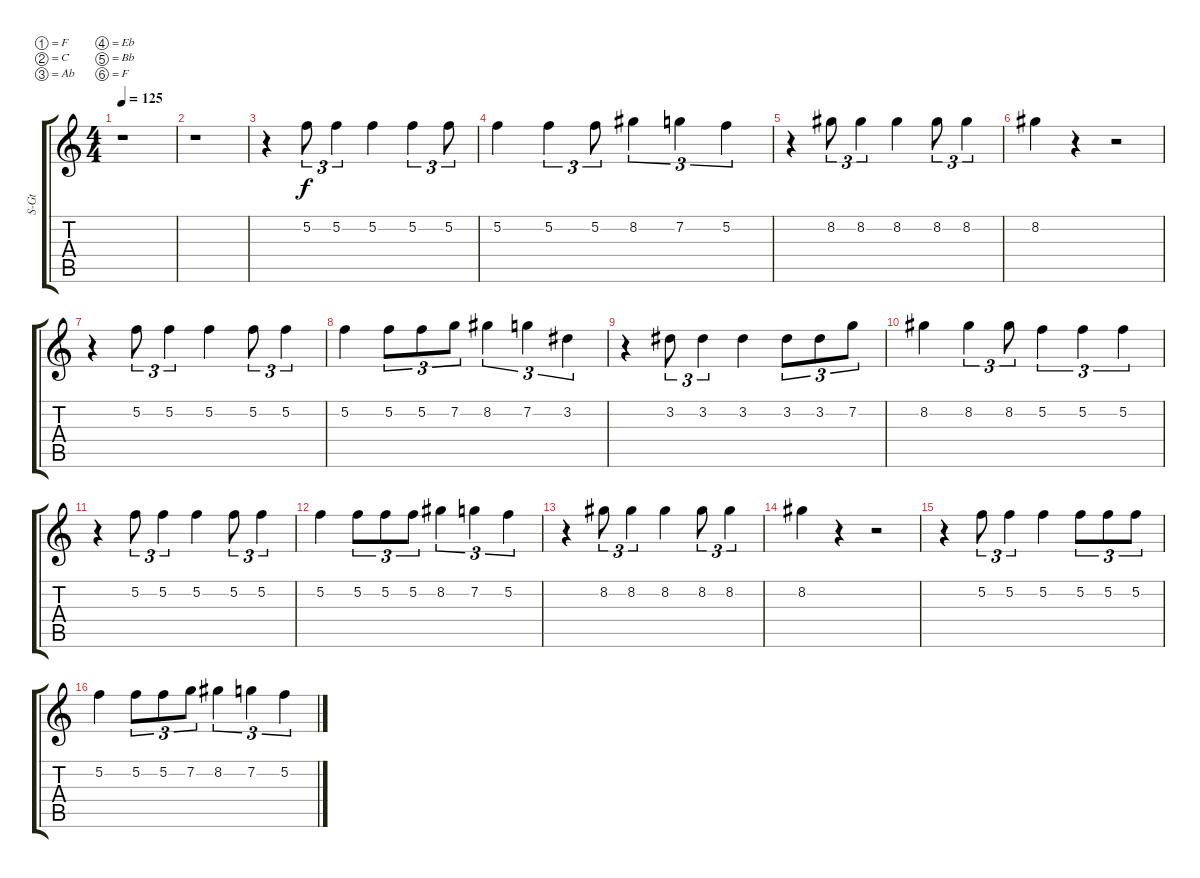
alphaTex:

\track ("Vocals" "S-Gt") {instrument honkytonkpiano}
\staff {score tabs}
\tuning (F4 C4 Ab3 Eb3 Bb2 F2)
\displaytranspose 12
\ts (4 4)
\tempo 125
\clef g2
\ks c
r.1{dy f} |
r.1 |
r.4 5.2.8{tu (3 2)} 5.2.4{tu (3 2)} 5.2.4 5.2.4{tu (3 2)} 5.2.8{tu (3 2)} |
5.2.4 5.2.4{tu (3 2)} 5.2.8{tu (3 2)} 8.2.4{tu (3 2)} 7.2.4{tu (3 2)} 5.2.4{tu (3 2)} |
r.4 8.2.8{tu (3 2)} 8.2.4{tu (3 2)} 8.2.4 8.2.8{tu (3 2)} 8.2.4{tu (3 2)} |
8.2.4 r.4 r.2 |
r.4 5.2.8{tu (3 2)} 5.2.4{tu (3 2)} 5.2.4 5.2.8{tu (3 2)} 5.2.4{tu (3 2)} |
5.2.4 5.2.8{tu (3 2)} 5.2.8{tu (3 2)} 7.2.8{tu (3 2)} 8.2.4{tu (3 2)} 7.2.4{tu (3 2)} 3.2.4{tu (3 2)} |
r.4 3.2.8{tu (3 2)} 3.2.4{tu (3 2)} 3.2.4 3.2.8{tu (3 2)} 3.2.8{tu (3 2)} 7.2.8{tu (3 2)} |
8.2.4 8.2.4{tu (3 2)} 8.2.8{tu (3 2)} 5.2.4{tu (3 2)} 5.2.4{tu (3 2)} 5.2.4{tu (3 2)} |
r.4 5.2.8{tu (3 2)} 5.2.4{tu (3 2)} 5.2.4 5.2.8{tu (3 2)} 5.2.4{tu (3 2)} |
5.2.4 5.2.8{tu (3 2)} 5.2.8{tu (3 2)} 5.2.8{tu (3 2)} 8.2.4{tu (3 2)} 7.2.4{tu (3 2)} 5.2.4{tu (3 2)} |
r.4 8.2.8{tu (3 2)} 8.2.4{tu (3 2)} 8.2.4 8.2.8{tu (3 2)} 8.2.4{tu (3 2)} |
8.2.4 r.4 r.2 |
r.4 5.2.8{tu (3 2)} 5.2.4{tu (3 2)} 5.2.4 5.2.8{tu (3 2)} 5.2.8{tu (3 2)} 5.2.8{tu (3 2)} |
5.2.4 5.2.8{tu (3 2)} 5.2.8{tu (3 2)} 7.2.8{tu (3 2)} 8.2.4{tu (3 2)} 7.2.4{tu (3 2)} 5.2.4{tu (3 2)}
